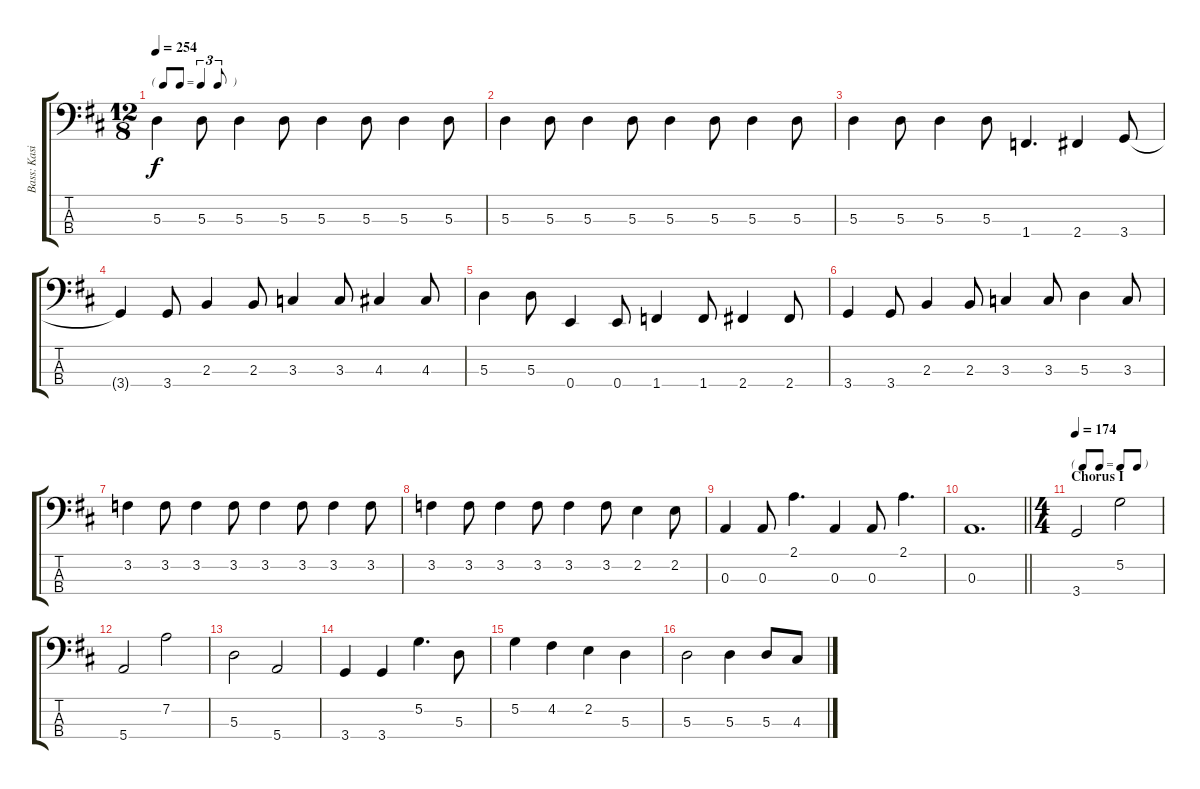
\track ("Bass: Kasim" "Bass: Kasi") {instrument electricbassfinger}
\staff {score tabs}
\tuning (G2 D2 A1 E1) {hide}
\ts (12 8)
\tf triplet8th
\tempo 254
\clef f4
\ks d
5.3.4{dy f} 5.3.8 5.3.4 5.3.8 5.3.4 5.3.8 5.3.4 5.3.8 |
5.3.4 5.3.8 5.3.4 5.3.8 5.3.4 5.3.8 5.3.4 5.3.8 |
5.3.4 5.3.8 5.3.4 5.3.8 1.4.4{d} 2.4.4 3.4.8 |
3.4{t}.4 3.4.8 2.3.4 2.3.8 3.3.4 3.3.8 4.3.4 4.3.8 |
5.3.4 5.3.8 0.4.4 0.4.8 1.4.4 1.4.8 2.4.4 2.4.8 |
3.4.4 3.4.8 2.3.4 2.3.8 3.3.4 3.3.8 5.3.4 3.3.8 |
3.2.4 3.2.8 3.2.4 3.2.8 3.2.4 3.2.8 3.2.4 3.2.8 |
3.2.4 3.2.8 3.2.4 3.2.8 3.2.4 3.2.8 2.2.4 2.2.8 |
0.3.4 0.3.8 2.1.4{d} 0.3.4 0.3.8 2.1.4{d} |
\barLineRight lightlight
0.3.1{d} |
\ts (4 4)
\tf none
\section ("" "Chorus I")
\tempo 174
3.4.2 5.2.2 |
5.4.2 7.2.2 |
5.3.2 5.4.2 |
3.4.4 3.4.4 5.2.4{d} 5.3.8 |
5.2.4 4.2.4 2.2.4 5.3.4 |
5.3.2 5.3.4 5.3.8 4.3.8
